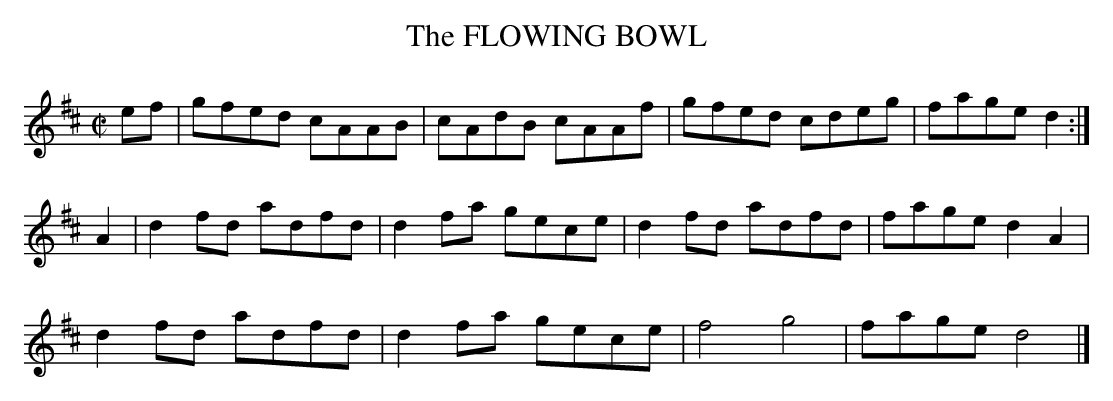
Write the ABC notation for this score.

X:1
T:FLOWING BOWL, The
M:C|
L:1/8
K:D
ef|gfed cAAB|cAdB cAAf|gfed cdeg|fage d2:|
A2|d2fd adfd|d2fa gece|d2fd adfd|fage d2A2|
d2fd adfd|d2fa gece|f4 g4|fage d4|]
